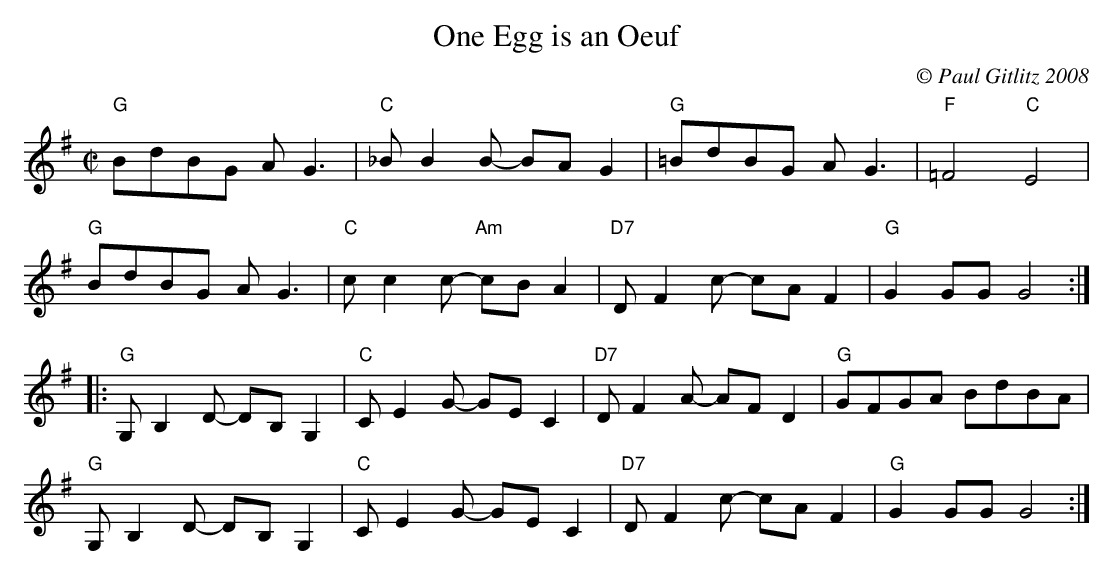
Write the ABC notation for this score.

X:1
T:One Egg is an Oeuf
M:C|
C:© Paul Gitlitz 2008
K:G
"G"BdBG AG3|"C"_BB2B- BAG2|"G"=BdBG AG3|"F"=F4"C"E4|!
"G"BdBG AG3|"C"cc2c- "Am"cBA2|"D7"DF2c- cAF2|"G"G2GG G4:|!
|:"G"G,B,2D- DB,G,2|"C"CE2G- GEC2|"D7"DF2A- AFD2|"G"GFGA BdBA|!
"G"G,B,2D- DB,G,2|"C"CE2G- GEC2|"D7"DF2c- cAF2|"G"G2GG G4:|]
